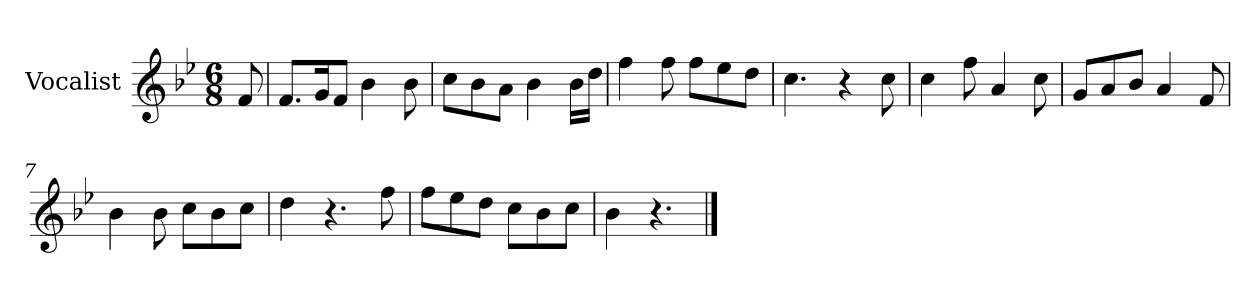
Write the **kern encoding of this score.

**kern
*part1
*staff1
*I"Vocalist
*k[b-e-]
*B-:
*M6/8
=
8f
=1
8.fL
16gK
8fJ
4b-
8b-
=2
8ccL
8b-
8aJ
4b-
16b-LL
16ddJJ
=3
4ff
8ff
8ffL
8ee-
8ddJ
=4
4.cc
4r
8cc
=5
4cc
8ff
4a
8cc
=6
8gL
8a
8b-J
4a
8f
=7
4b-
8b-
8ccL
8b-
8ccJ
=8
4dd
4.r
8ff
=9
8ffL
8ee-
8ddJ
8ccL
8b-
8ccJ
=10
4b-
4.r
==
*-
